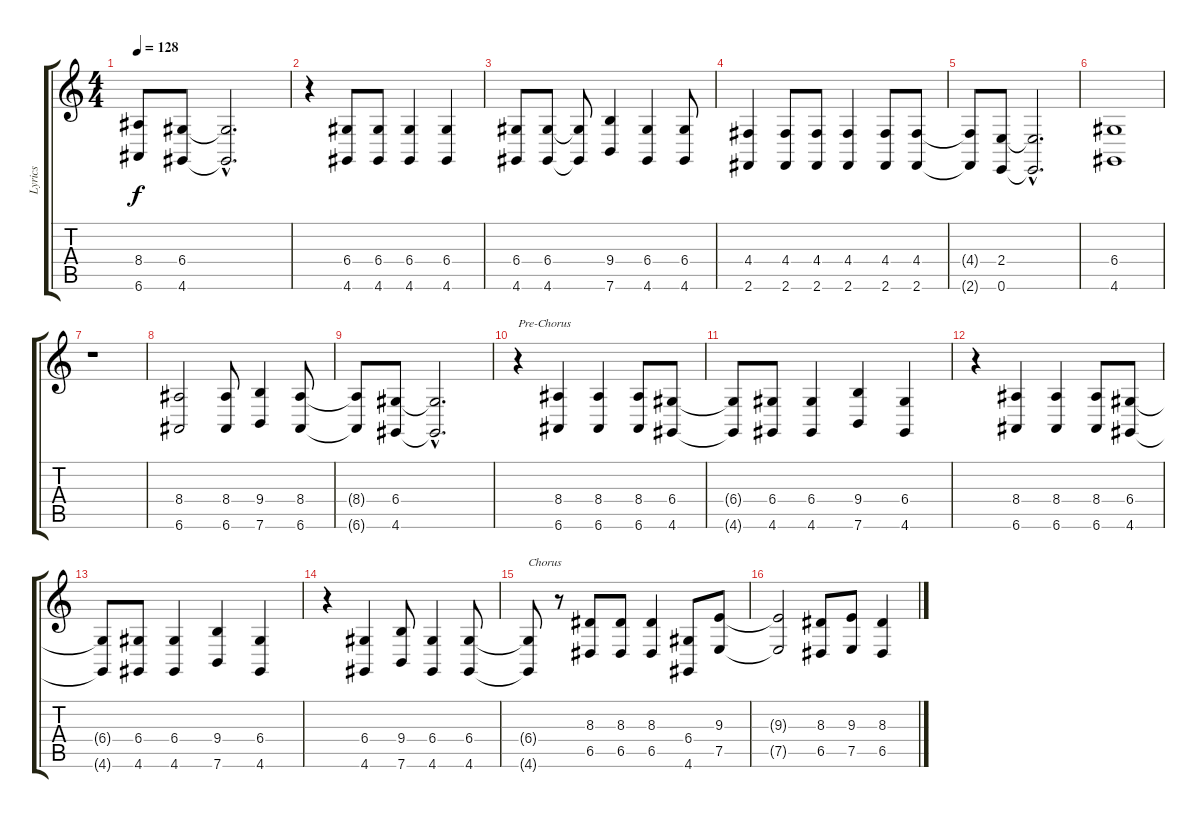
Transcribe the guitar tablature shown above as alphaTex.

\track ("Lyrics" "Lyrics") {instrument clarinet}
\staff {score tabs}
\tuning (E4 B3 G3 D3 A2 E2) {hide}
\ts (4 4)
\tempo 128
\clef g2
\ks c
(8.4{t} 6.6{t}).8{dy f} (6.4 4.6).8 (6.4{hac t} 4.6{hac t}).2{d} |
r.4 (6.4 4.6).8 (6.4 4.6).8 (6.4 4.6).4 (6.4 4.6).4 |
(6.4 4.6).8 (6.4 4.6).8 (6.4{t} 4.6{t}).8 (9.4 7.6).4 (6.4 4.6).4 (6.4 4.6).8 |
(4.4 2.6).4 (4.4 2.6).8 (4.4 2.6).8 (4.4 2.6).4 (4.4 2.6).8 (4.4 2.6).8 |
(4.4{t} 2.6{t}).8 (2.4 0.6).8 (2.4{hac t} 0.6{hac t}).2{d} |
(6.4 4.6).1 |
r.1 |
(8.4 6.6).2 (8.4 6.6).8 (9.4 7.6).4 (8.4 6.6).8 |
(8.4{t} 6.6{t}).8 (6.4 4.6).8 (6.4{hac t} 4.6{hac t}).2{d} |
r.4{txt "Pre-Chorus"} (8.4 6.6).4 (8.4 6.6).4 (8.4 6.6).8 (6.4 4.6).8 |
(6.4{t} 4.6{t}).8 (6.4 4.6).8 (6.4 4.6).4 (9.4 7.6).4 (6.4 4.6).4 |
r.4 (8.4 6.6).4 (8.4 6.6).4 (8.4 6.6).8 (6.4 4.6).8 |
(6.4{t} 4.6{t}).8 (6.4 4.6).8 (6.4 4.6).4 (9.4 7.6).4 (6.4 4.6).4 |
r.4 (6.4 4.6).4 (9.4 7.6).8 (6.4 4.6).4 (6.4 4.6).8 |
(6.4{t} 4.6{t}).8{txt "Chorus"} r.8 (8.3 6.5).8 (8.3 6.5).8 (8.3 6.5).4 (6.4 4.6).8 (9.3 7.5).8 |
(9.3{t} 7.5{t}).2 (8.3 6.5).8 (9.3 7.5).8 (8.3 6.5).4
